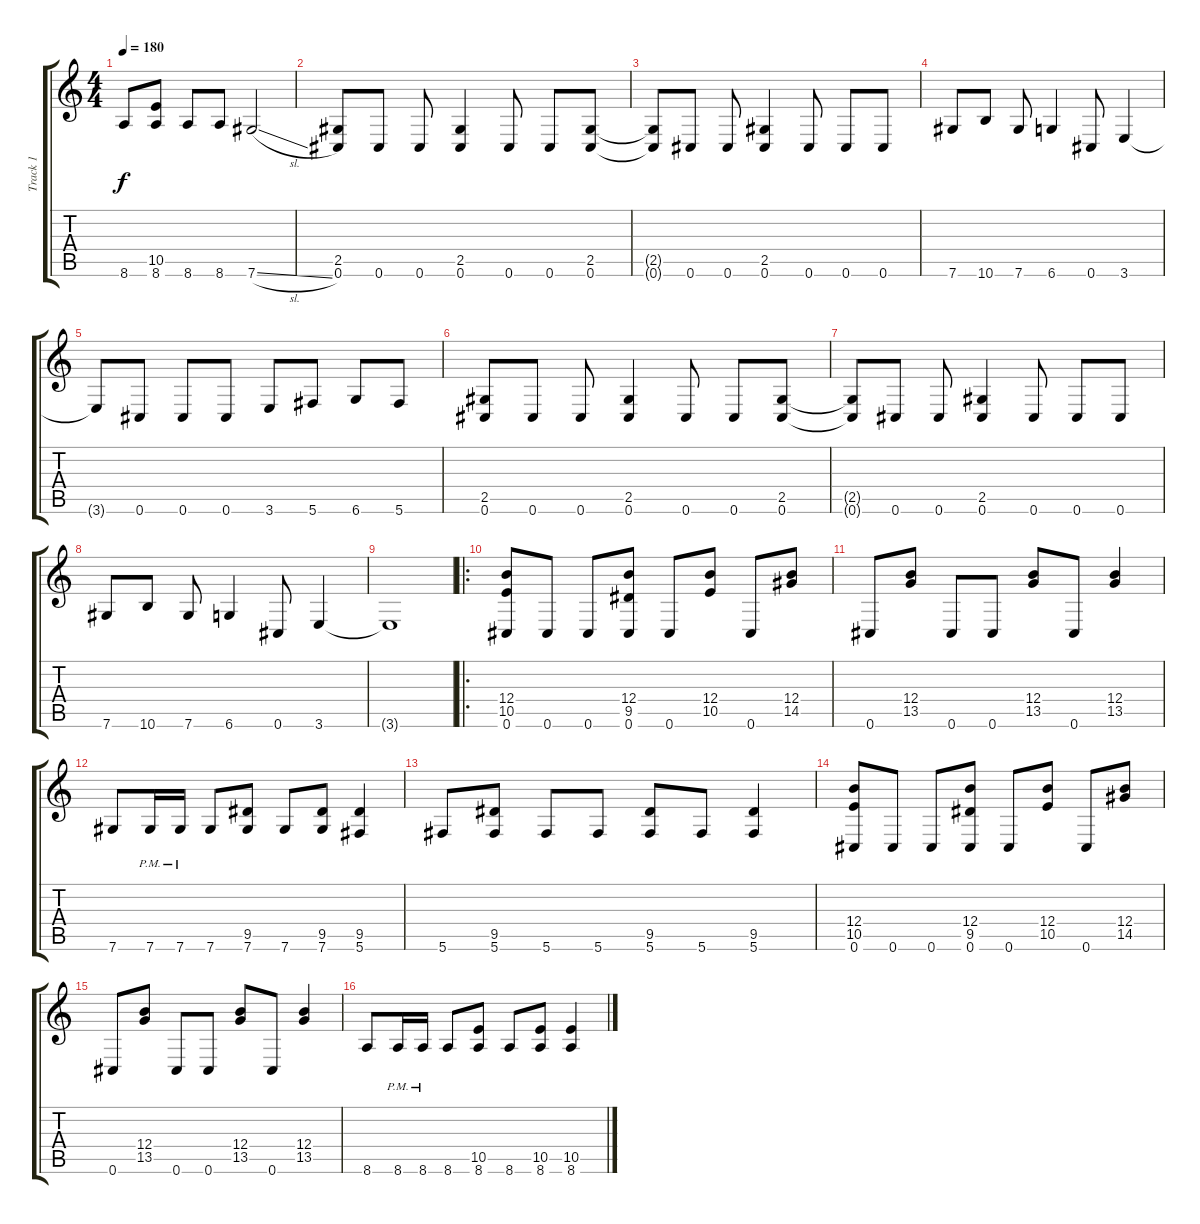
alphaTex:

\track ("Track 1" "Track 1") {instrument distortionguitar}
\staff {score tabs}
\tuning (Db4 Ab3 E3 B2 Gb2 Db2) {hide}
\ts (4 4)
\tempo 180
\clef g2
\ks c
8.6.8{dy f} (10.5 8.6).8 8.6.8 8.6.8 7.6{sl}.2 |
(2.5 0.6).8 0.6.8 0.6.8 (2.5 0.6).4 0.6.8 0.6.8 (2.5 0.6).8 |
(2.5{t} 0.6{t}).8 0.6.8 0.6.8 (2.5 0.6).4 0.6.8 0.6.8 0.6.8 |
7.6.8 10.6.8 7.6.8 6.6.4 0.6.8 3.6.4 |
3.6{t}.8 0.6.8 0.6.8 0.6.8 3.6.8 5.6.8 6.6.8 5.6.8 |
(2.5 0.6).8 0.6.8 0.6.8 (2.5 0.6).4 0.6.8 0.6.8 (2.5 0.6).8 |
(2.5{t} 0.6{t}).8 0.6.8 0.6.8 (2.5 0.6).4 0.6.8 0.6.8 0.6.8 |
7.6.8 10.6.8 7.6.8 6.6.4 0.6.8 3.6.4 |
3.6{t}.1 |
\ro
(12.4 10.5 0.6).8 0.6.8 0.6.8 (12.4 9.5 0.6).8 0.6.8 (12.4 10.5).8 0.6.8 (12.4 14.5).8 |
0.6.8 (12.4 13.5).8 0.6.8 0.6.8 (12.4 13.5).8 0.6.8 (12.4 13.5).4 |
7.6.8 7.6{pm}.16 7.6{pm}.16 7.6.8 (9.5 7.6).8 7.6.8 (9.5 7.6).8 (9.5 5.6).4 |
5.6.8 (9.5 5.6).8 5.6.8 5.6.8 (9.5 5.6).8 5.6.8 (9.5 5.6).4 |
(12.4 10.5 0.6).8 0.6.8 0.6.8 (12.4 9.5 0.6).8 0.6.8 (12.4 10.5).8 0.6.8 (12.4 14.5).8 |
0.6.8 (12.4 13.5).8 0.6.8 0.6.8 (12.4 13.5).8 0.6.8 (12.4 13.5).4 |
8.6.8 8.6{pm}.16 8.6{pm}.16 8.6.8 (10.5 8.6).8 8.6.8 (10.5 8.6).8 (10.5 8.6).4
